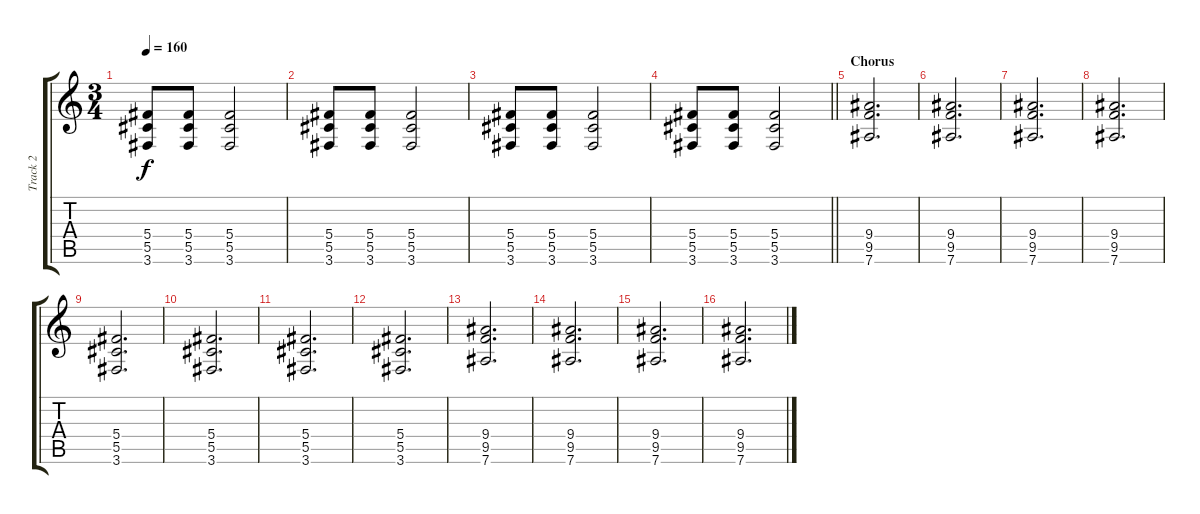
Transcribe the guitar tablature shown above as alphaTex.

\track ("Track 2" "Track 2") {instrument electricguitarjazz}
\staff {score tabs}
\tuning (Eb4 Bb3 Gb3 Db3 Ab2 Eb2) {hide}
\ts (3 4)
\tempo 160
\clef g2
\ks c
(5.4 5.5 3.6).8{dy f} (5.4 5.5 3.6).8 (5.4 5.5 3.6).2 |
(5.4 5.5 3.6).8 (5.4 5.5 3.6).8 (5.4 5.5 3.6).2 |
(5.4 5.5 3.6).8 (5.4 5.5 3.6).8 (5.4 5.5 3.6).2 |
\barLineRight lightlight
(5.4 5.5 3.6).8 (5.4 5.5 3.6).8 (5.4 5.5 3.6).2 |
\section ("" "Chorus")
(9.4 9.5 7.6).2{d} |
(9.4 9.5 7.6).2{d} |
(9.4 9.5 7.6).2{d} |
(9.4 9.5 7.6).2{d} |
(5.4 5.5 3.6).2{d} |
(5.4 5.5 3.6).2{d} |
(5.4 5.5 3.6).2{d} |
(5.4 5.5 3.6).2{d} |
(9.4 9.5 7.6).2{d} |
(9.4 9.5 7.6).2{d} |
(9.4 9.5 7.6).2{d} |
(9.4 9.5 7.6).2{d}
